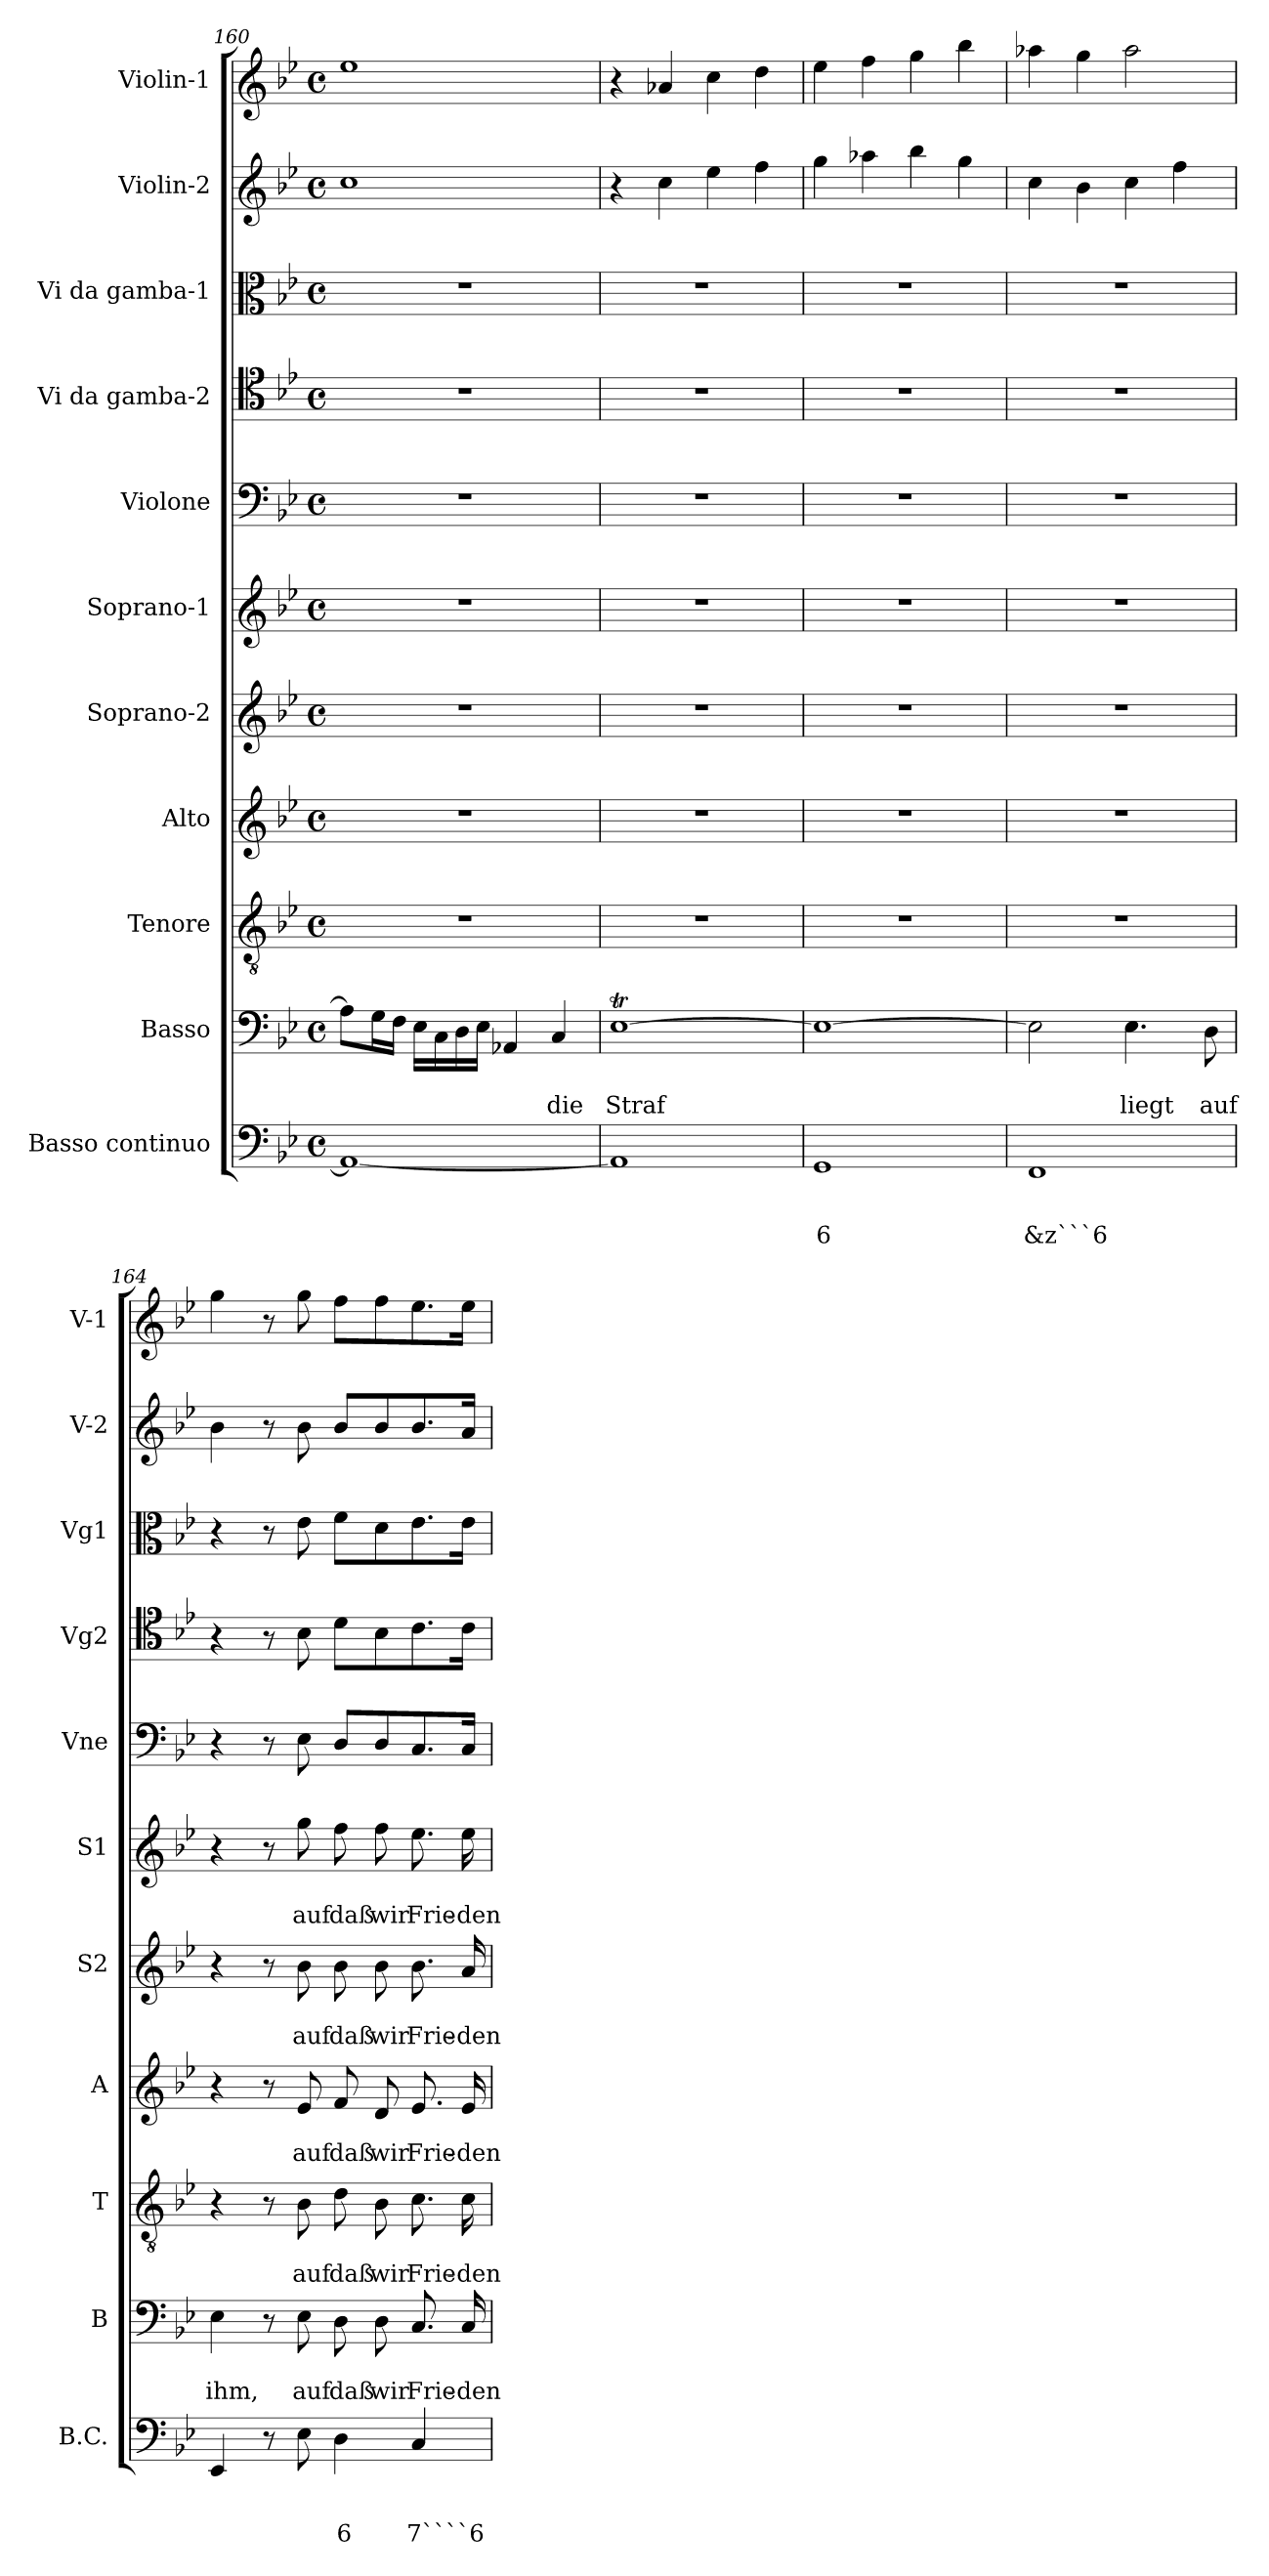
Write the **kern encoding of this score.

**kern	**text	**text	**text	**kern	**text	**text	**kern	**text	**text	**kern	**text	**text	**kern	**text	**text	**kern	**text	**text	**kern	**kern	**kern	**kern	**kern
*part11	*part11	*part11	*part11	*part10	*part10	*part10	*part9	*part9	*part9	*part8	*part8	*part8	*part7	*part7	*part7	*part6	*part6	*part6	*part5	*part4	*part3	*part2	*part1
*staff11	*staff11	*staff11	*staff11	*staff10	*staff10	*staff10	*staff9	*staff9	*staff9	*staff8	*staff8	*staff8	*staff7	*staff7	*staff7	*staff6	*staff6	*staff6	*staff5	*staff4	*staff3	*staff2	*staff1
*I"Basso continuo	*	*	*	*I"Basso	*	*	*I"Tenore	*	*	*I"Alto	*	*	*I"Soprano-2	*	*	*I"Soprano-1	*	*	*I"Violone	*I"Vi da gamba-2	*I"Vi da gamba-1	*I"Violin-2	*I"Violin-1
*I'B.C.	*	*	*	*I'B	*	*	*I'T	*	*	*I'A	*	*	*I'S2	*	*	*I'S1	*	*	*I'Vne	*I'Vg2	*I'Vg1	*I'V-2	*I'V-1
*clefF4	*	*	*	*clefF4	*	*	*clefGv2	*	*	*clefG2	*	*	*clefG2	*	*	*clefG2	*	*	*clefF4	*clefC4	*clefC3	*clefG2	*clefG2
*k[b-e-]	*	*	*	*k[b-e-]	*	*	*k[b-e-]	*	*	*k[b-e-]	*	*	*k[b-e-]	*	*	*k[b-e-]	*	*	*k[b-e-]	*k[b-e-]	*k[b-e-]	*k[b-e-]	*k[b-e-]
*B-:	*	*	*	*B-:	*	*	*B-:	*	*	*B-:	*	*	*B-:	*	*	*B-:	*	*	*B-:	*B-:	*B-:	*B-:	*B-:
*M4/4	*	*	*	*M4/4	*	*	*M4/4	*	*	*M4/4	*	*	*M4/4	*	*	*M4/4	*	*	*M4/4	*M4/4	*M4/4	*M4/4	*M4/4
*met(c)	*	*	*	*met(c)	*	*	*met(c)	*	*	*met(c)	*	*	*met(c)	*	*	*met(c)	*	*	*met(c)	*met(c)	*met(c)	*met(c)	*met(c)
=160	=160	=160	=160	=160	=160	=160	=160	=160	=160	=160	=160	=160	=160	=160	=160	=160	=160	=160	=160	=160	=160	=160	=160
1AA-_	.	.	.	8A-\L]	.	.	1r	.	.	1r	.	.	1r	.	.	1r	.	.	1r	1r	1r	1cc	1ee-
.	.	.	.	16G\L	.	.	.	.	.	.	.	.	.	.	.	.	.	.	.	.	.	.	.
.	.	.	.	16F\JJ	.	.	.	.	.	.	.	.	.	.	.	.	.	.	.	.	.	.	.
.	.	.	.	16E-\LL	.	.	.	.	.	.	.	.	.	.	.	.	.	.	.	.	.	.	.
.	.	.	.	16C\	.	.	.	.	.	.	.	.	.	.	.	.	.	.	.	.	.	.	.
.	.	.	.	16D\	.	.	.	.	.	.	.	.	.	.	.	.	.	.	.	.	.	.	.
.	.	.	.	16E-\JJ	.	.	.	.	.	.	.	.	.	.	.	.	.	.	.	.	.	.	.
.	.	.	.	4AA-X/	.	.	.	.	.	.	.	.	.	.	.	.	.	.	.	.	.	.	.
!	!	!	!	!	!	!LO:LY:b	!	!	!	!	!	!	!	!	!	!	!	!	!	!	!	!	!
.	.	.	.	4C/	.	die	.	.	.	.	.	.	.	.	.	.	.	.	.	.	.	.	.
=161	=161	=161	=161	=161	=161	=161	=161	=161	=161	=161	=161	=161	=161	=161	=161	=161	=161	=161	=161	=161	=161	=161	=161
!	!	!	!	!	!	!LO:LY:b	!	!	!	!	!	!	!	!	!	!	!	!	!	!	!	!	!
1AA-]	.	.	.	[1E-T	.	Straf	1r	.	.	1r	.	.	1r	.	.	1r	.	.	1r	1r	1r	4r	4r
.	.	.	.	.	.	.	.	.	.	.	.	.	.	.	.	.	.	.	.	.	.	4cc\	4a-X/
.	.	.	.	.	.	.	.	.	.	.	.	.	.	.	.	.	.	.	.	.	.	4ee-\	4cc\
.	.	.	.	.	.	.	.	.	.	.	.	.	.	.	.	.	.	.	.	.	.	4ff\	4dd\
=162	=162	=162	=162	=162	=162	=162	=162	=162	=162	=162	=162	=162	=162	=162	=162	=162	=162	=162	=162	=162	=162	=162	=162
!	!	!	!LO:LY:b	!	!	!	!	!	!	!	!	!	!	!	!	!	!	!	!	!	!	!	!
1GG	.	.	6	1E-_	.	.	1r	.	.	1r	.	.	1r	.	.	1r	.	.	1r	1r	1r	4gg\	4ee-\
.	.	.	.	.	.	.	.	.	.	.	.	.	.	.	.	.	.	.	.	.	.	4aa-X\	4ff\
.	.	.	.	.	.	.	.	.	.	.	.	.	.	.	.	.	.	.	.	.	.	4bb-\	4gg\
.	.	.	.	.	.	.	.	.	.	.	.	.	.	.	.	.	.	.	.	.	.	4gg\	4bb-\
=163	=163	=163	=163	=163	=163	=163	=163	=163	=163	=163	=163	=163	=163	=163	=163	=163	=163	=163	=163	=163	=163	=163	=163
!	!	!	!LO:LY:b	!	!	!	!	!	!	!	!	!	!	!	!	!	!	!	!	!	!	!	!
1FF	.	.	&z```6	2E-\]	.	.	1r	.	.	1r	.	.	1r	.	.	1r	.	.	1r	1r	1r	4cc\	4aa-X\
.	.	.	.	.	.	.	.	.	.	.	.	.	.	.	.	.	.	.	.	.	.	4b-\	4gg\
!	!	!	!	!	!	!LO:LY:b	!	!	!	!	!	!	!	!	!	!	!	!	!	!	!	!	!
.	.	.	.	4.E-\	.	liegt	.	.	.	.	.	.	.	.	.	.	.	.	.	.	.	4cc\	2aa-\
.	.	.	.	.	.	.	.	.	.	.	.	.	.	.	.	.	.	.	.	.	.	4ff\	.
!	!	!	!	!	!	!LO:LY:b	!	!	!	!	!	!	!	!	!	!	!	!	!	!	!	!	!
.	.	.	.	8D\	.	auf	.	.	.	.	.	.	.	.	.	.	.	.	.	.	.	.	.
=164	=164	=164	=164	=164	=164	=164	=164	=164	=164	=164	=164	=164	=164	=164	=164	=164	=164	=164	=164	=164	=164	=164	=164
!	!	!	!	!	!	!LO:LY:b	!	!	!	!	!	!	!	!	!	!	!	!	!	!	!	!	!
4EE-/	.	.	.	4E-\	.	ihm,	4r	.	.	4r	.	.	4r	.	.	4r	.	.	4r	4r	4r	4b-\	4gg\
8r	.	.	.	8r	.	.	8r	.	.	8r	.	.	8r	.	.	8r	.	.	8r	8r	8r	8r	8r
!	!	!	!	!	!	!LO:LY:b	!	!	!LO:LY:b	!	!	!LO:LY:b	!	!	!LO:LY:b	!	!	!LO:LY:b	!	!	!	!	!
8E-\	.	.	.	8E-\	.	auf	8B-\	.	auf	8e-/	.	-auf	8b-\	.	auf	8gg\	.	auf	8E-\	8B-\	8e-\	8b-\	8gg\
!	!	!	!LO:LY:b	!	!	!LO:LY:b	!	!	!LO:LY:b	!	!	!LO:LY:b	!	!	!LO:LY:b	!	!	!LO:LY:b	!	!	!	!	!
4D\	.	.	6	8D\	.	daß	8d\	.	daß	8f/	.	daß	8b-\	.	daß	8ff\	.	daß	8D/L	8d\L	8f\L	8b-/L	8ff\L
!	!	!	!	!	!	!LO:LY:b	!	!	!LO:LY:b	!	!	!LO:LY:b	!	!	!LO:LY:b	!	!	!LO:LY:b	!	!	!	!	!
.	.	.	.	8D\	.	wir	8B-\	.	wir	8d/	.	wir	8b-\	.	wir	8ff\	.	wir	8D/	8B-\	8d\	8b-/	8ff\
!	!	!	!LO:LY:b	!	!	!LO:LY:b	!	!	!LO:LY:b	!	!	!LO:LY:b	!	!	!LO:LY:b	!	!	!LO:LY:b	!	!	!	!	!
4C/	.	.	7````6	8.C/	.	Frie-	8.c\	.	Frie-	8.e-/	.	Frie-	8.b-\	.	Frie-	8.ee-\	.	Frie-	8.C/	8.c\	8.e-\	8.b-/	8.ee-\
!	!	!	!	!	!	!LO:LY:b	!	!	!LO:LY:b	!	!	!LO:LY:b	!	!	!LO:LY:b	!	!	!LO:LY:b	!	!	!	!	!
.	.	.	.	16C/	.	-den	16c\	.	-den	16e-/	.	-den	16a/	.	-den	16ee-\	.	-den	16C/Jk	16c\Jk	16e-\Jk	16a/Jk	16ee-\Jk
=	=	=	=	=	=	=	=	=	=	=	=	=	=	=	=	=	=	=	=	=	=	=	=
*-	*-	*-	*-	*-	*-	*-	*-	*-	*-	*-	*-	*-	*-	*-	*-	*-	*-	*-	*-	*-	*-	*-	*-
